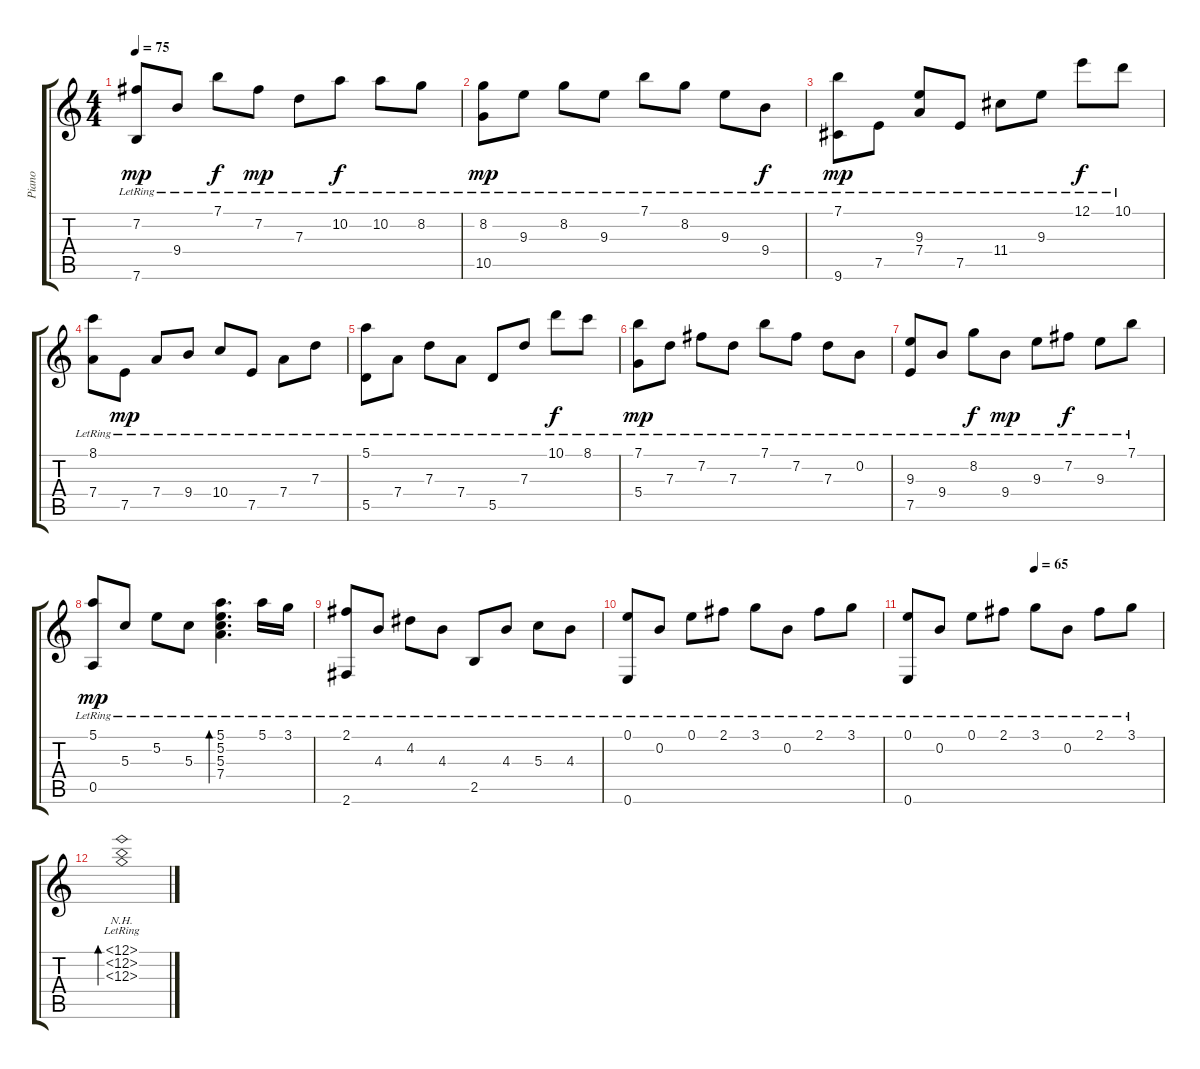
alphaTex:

\track ("Piano" "Piano") {instrument acousticguitarnylon}
\staff {score tabs}
\tuning (E4 B3 G3 D3 A2 E2) {hide}
\ts (4 4)
\tempo 75
\clef g2
\ks c
(7.2{lr} 7.6{lr}).8{dy mp} 9.4{lr}.8 7.1{lr}.8{dy f} 7.2{lr}.8{dy mp} 7.3{lr}.8 10.2{lr}.8{dy f} 10.2{lr}.8 8.2{lr}.8 |
(8.2{lr} 10.5{lr}).8{dy mp} 9.3{lr}.8 8.2{lr}.8 9.3{lr}.8 7.1{lr}.8 8.2{lr}.8 9.3{lr}.8 9.4{lr}.8{dy f} |
(7.1{lr} 9.6{lr}).8{dy mp} 7.5{lr}.8 (9.3{lr} 7.4{lr}).8 7.5{lr}.8 11.4{lr}.8 9.3{lr}.8 12.1{lr}.8{dy f} 10.1{lr}.8 |
(8.1{lr} 7.4).8 7.5{lr}.8{dy mp} 7.4{lr}.8 9.4{lr}.8 10.4{lr}.8 7.5{lr}.8 7.4{lr}.8 7.3{lr}.8 |
(5.1{lr} 5.5{lr}).8 7.4{lr}.8 7.3{lr}.8 7.4{lr}.8 5.5{lr}.8 7.3{lr}.8 10.1{lr}.8{dy f} 8.1{lr}.8 |
(7.1{lr} 5.4{lr}).8{dy mp} 7.3{lr}.8 7.2{lr}.8 7.3{lr}.8 7.1{lr}.8 7.2{lr}.8 7.3{lr}.8 0.2{lr}.8 |
(9.3{lr} 7.5{lr}).8 9.4{lr}.8 8.2{lr}.8{dy f} 9.4{lr}.8{dy mp} 9.3{lr}.8 7.2{lr}.8{dy f} 9.3{lr}.8 7.1{lr}.8 |
(5.1{lr} 0.5{lr}).8{dy mp} 5.3{lr}.8 5.2{lr}.8 5.3{lr}.8 (5.1{lr} 5.2{lr} 5.3{lr} 7.4{lr}).4{d bd 240} 5.1{lr}.16 3.1{lr}.16 |
(2.1{lr} 2.6{lr}).8 4.3{lr}.8 4.2{lr}.8 4.3{lr}.8 2.5{lr}.8 4.3{lr}.8 5.3{lr}.8 4.3{lr}.8 |
(0.1{lr} 0.6{lr}).8 0.2{lr}.8 0.1{lr}.8 2.1{lr}.8 3.1{lr}.8 0.2{lr}.8 2.1{lr}.8 3.1{lr}.8 |
\tempo (65 0.5)
(0.1{lr} 0.6{lr}).8 0.2{lr}.8 0.1{lr}.8 2.1{lr}.8 3.1{lr}.8 0.2{lr}.8 2.1{lr}.8 3.1{lr}.8 |
(12.1{nh lr} 12.2{nh lr} 12.3{nh lr}).1{bd 240}
